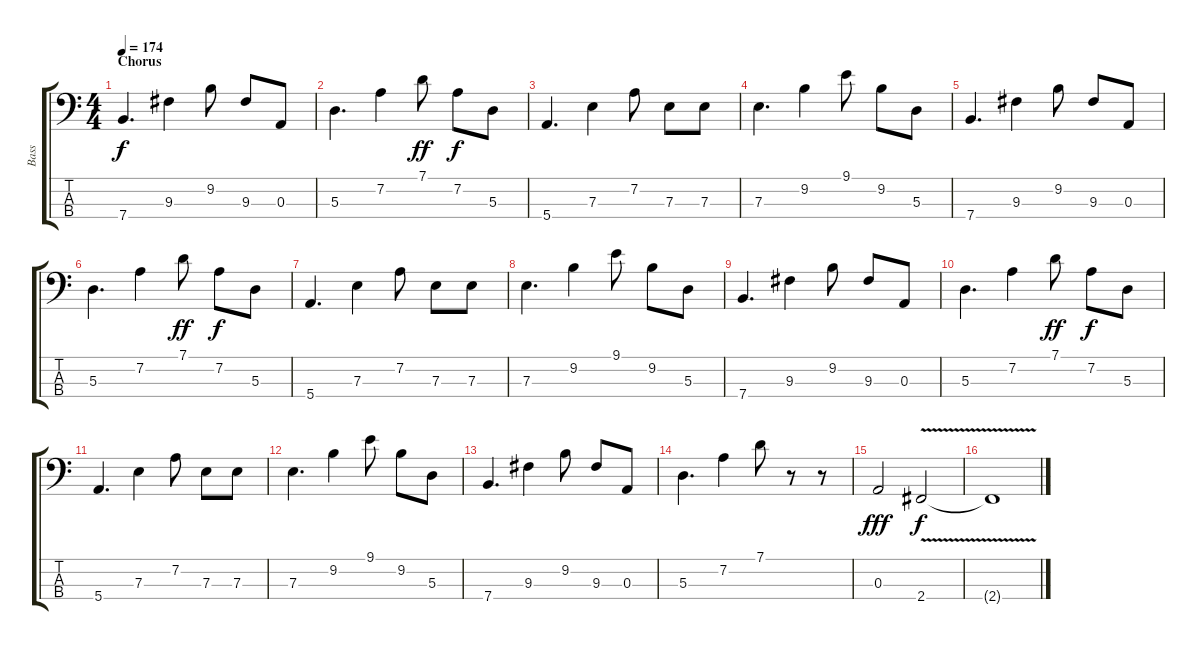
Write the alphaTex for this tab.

\track ("Bass" "Bass") {instrument electricbassfinger}
\staff {score tabs}
\tuning (G2 D2 A1 E1) {hide}
\ts (4 4)
\section ("" "Chorus")
\tempo 174
\clef f4
\ks c
7.4.4{d dy f} 9.3.4 9.2.8 9.3.8 0.3.8 |
5.3.4{d} 7.2.4 7.1.8{dy ff} 7.2.8{dy f} 5.3.8 |
5.4.4{d} 7.3.4 7.2.8 7.3.8 7.3.8 |
7.3.4{d} 9.2.4 9.1.8 9.2.8 5.3.8 |
7.4.4{d} 9.3.4 9.2.8 9.3.8 0.3.8 |
5.3.4{d} 7.2.4 7.1.8{dy ff} 7.2.8{dy f} 5.3.8 |
5.4.4{d} 7.3.4 7.2.8 7.3.8 7.3.8 |
7.3.4{d} 9.2.4 9.1.8 9.2.8 5.3.8 |
7.4.4{d} 9.3.4 9.2.8 9.3.8 0.3.8 |
5.3.4{d} 7.2.4 7.1.8{dy ff} 7.2.8{dy f} 5.3.8 |
5.4.4{d} 7.3.4 7.2.8 7.3.8 7.3.8 |
7.3.4{d} 9.2.4 9.1.8 9.2.8 5.3.8 |
7.4.4{d} 9.3.4 9.2.8 9.3.8 0.3.8 |
5.3.4{d} 7.2.4 7.1.8 r.8 r.8 |
0.3.2{dy fff} 2.4{v}.2{dy f} |
2.4{t}.1
